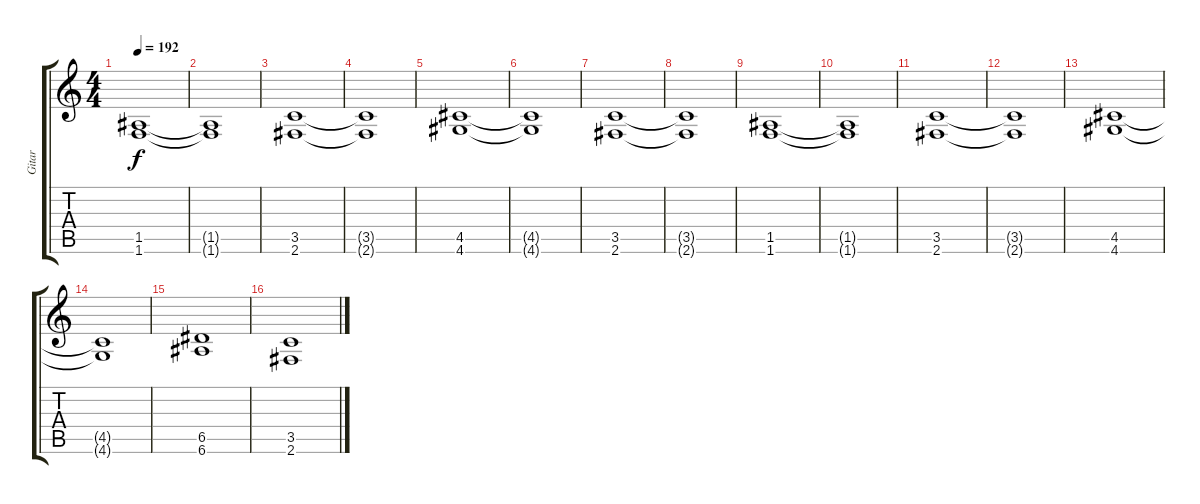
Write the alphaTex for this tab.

\track ("Gitar" "Gitar") {instrument overdrivenguitar}
\staff {score tabs}
\tuning (E4 B3 G3 D3 A2 E2) {hide}
\ts (4 4)
\tempo 192
\clef g2
\ks c
(1.5 1.6).1{dy f} |
(1.5{t} 1.6{t}).1 |
(3.5 2.6).1 |
(3.5{t} 2.6{t}).1 |
(4.5 4.6).1 |
(4.5{t} 4.6{t}).1 |
(3.5 2.6).1 |
(3.5{t} 2.6{t}).1 |
(1.5 1.6).1 |
(1.5{t} 1.6{t}).1 |
(3.5 2.6).1 |
(3.5{t} 2.6{t}).1 |
(4.5 4.6).1 |
(4.5{t} 4.6{t}).1 |
(6.5 6.6).1 |
(3.5 2.6).1
